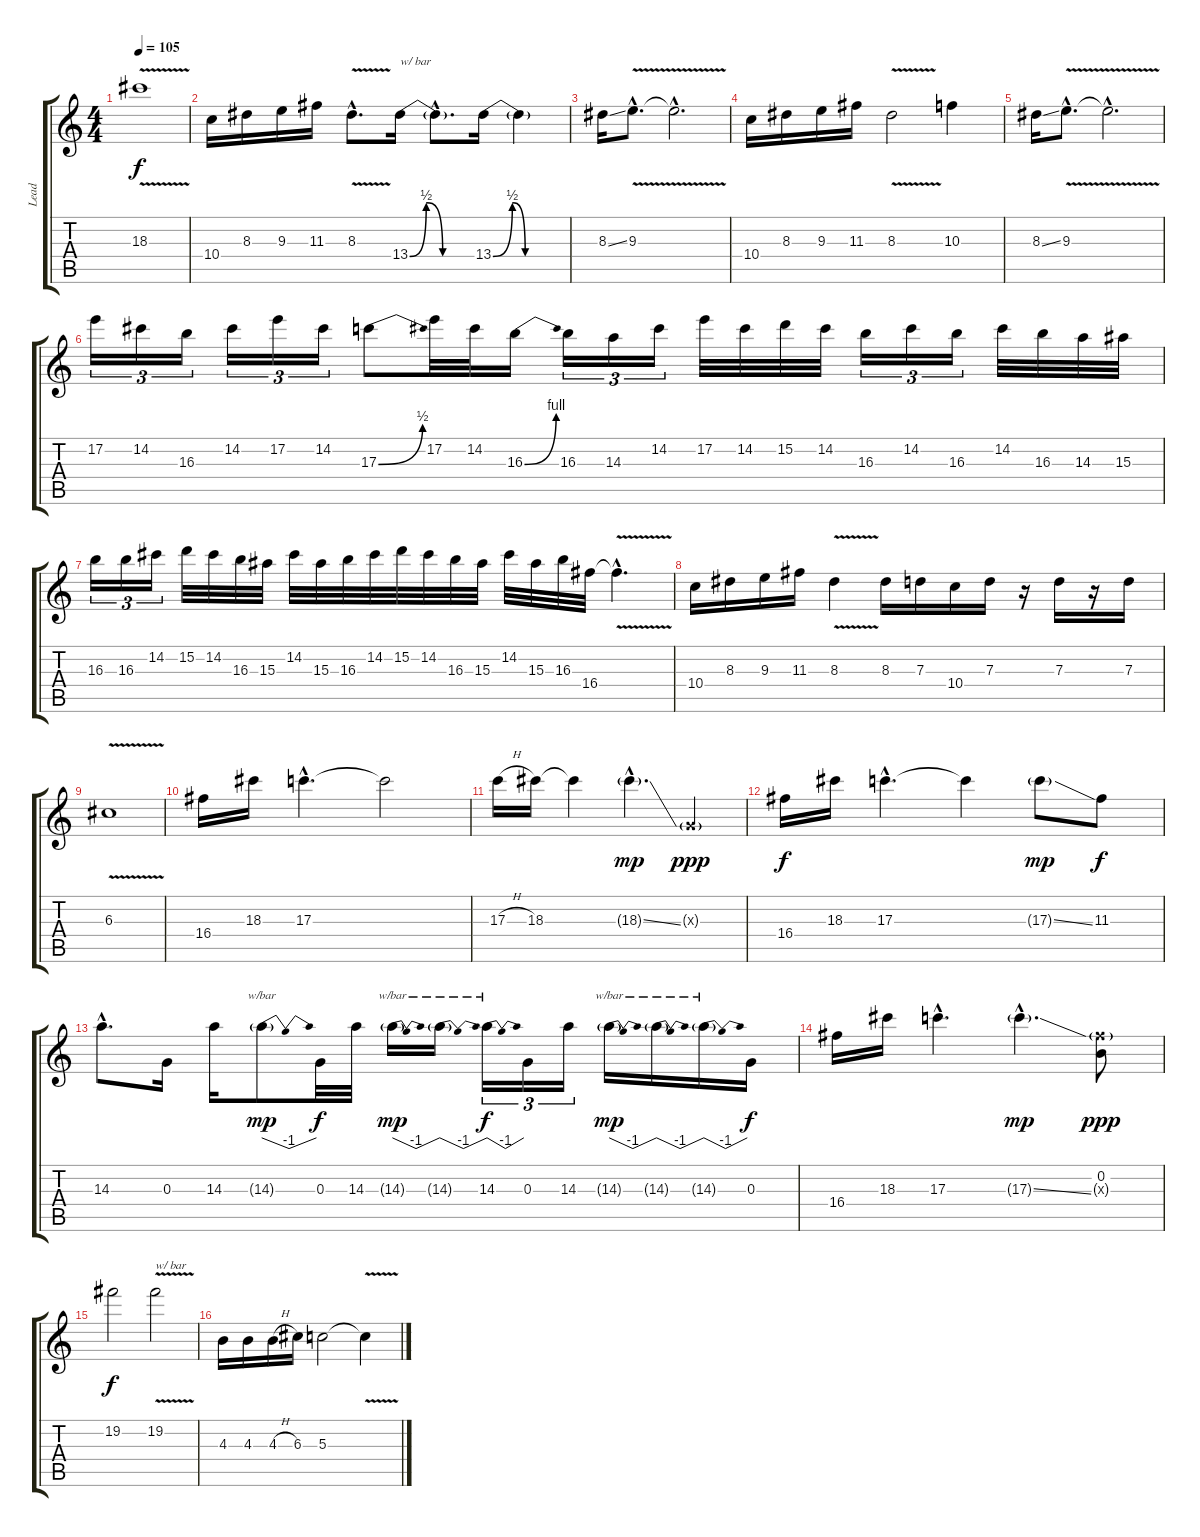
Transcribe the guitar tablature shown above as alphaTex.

\track ("Lead" "Lead") {instrument distortionguitar}
\staff {score tabs}
\tuning (E4 B3 G3 D3 A2 E2) {hide}
\ts (4 4)
\tempo 105
\clef g2
\ks c
18.3{v t}.1{dy f} |
10.4.16 8.3.16 9.3.16 11.3.16 8.3{v hac}.8{d} 13.4{be (custom 0 0 15 2 30 0 45 0 60 0)}.16{txt "w/ bar"} 13.4{hac t}.8{d} 13.4{be (custom 0 0 15 2 25 0 30 0 45 0 60 0)}.16 13.4{t}.4 |
8.3{ss}.16 9.3{v hac}.8{d} 9.3{v hac t}.2{d} |
10.4.16 8.3.16 9.3.16 11.3.16 8.3{v}.2 10.3.4 |
8.3{ss}.16 9.3{v hac}.8{d} 9.3{v hac t}.2{d} |
17.2.16{tu (3 2)} 14.2.16{tu (3 2)} 16.3.16{tu (3 2)} 14.2.16{tu (3 2)} 17.2.16{tu (3 2)} 14.2.16{tu (3 2)} 17.3{be (bend 0 0 60 2)}.8 17.2.32 14.2.32 16.3{be (bend 0 0 60 4)}.16 16.3.16{tu (3 2)} 14.3.16{tu (3 2)} 14.2.16{tu (3 2)} 17.2.32 14.2.32 15.2.32 14.2.32 16.3.16{tu (3 2)} 14.2.16{tu (3 2)} 16.3.16{tu (3 2)} 14.2.32 16.3.32 14.3.32 15.3.32 |
16.3.16{tu (3 2)} 16.3.16{tu (3 2)} 14.2.16{tu (3 2)} 15.2.32 14.2.32 16.3.32 15.3.32 14.2.32 15.3.32 16.3.32 14.2.32 15.2.32 14.2.32 16.3.32 15.3.32 14.2.32 15.3.32 16.3.32 16.4.32 16.4{v hac t}.4{d} |
10.4.16 8.3.16 9.3.16 11.3.16 8.3{v}.4 8.3.16 7.3.16 10.4.16 7.3.16 r.16 7.3.16 r.16 7.3.16 |
6.3{v}.1 |
16.4.16 18.3.16 17.3{hac}.4{d} 17.3{t}.2 |
17.3{h}.16 18.3.16 18.3{t}.4 18.3{ss g hac}.4{d dy mp} 0.3{g x}.4{dy ppp} |
16.4.16{dy f} 18.3.16 17.3{hac}.4{d} 17.3{t}.4 17.3{ss g}.8{dy mp} 11.3.8{dy f} |
14.3{hac}.8{d} 0.3.16 14.3.16 14.3{g}.8{tbe (dip default 0 0 30 -4 60 0) dy mp} 0.3.32{dy f} 14.3.32 14.3{g}.16{tbe (dip default 0 0 30 -4 60 0) dy mp} 14.3{g}.16{tbe (dip default 0 0 30 -4 60 0)} 14.3.16{tu (3 2) tbe (dip default 0 0 30 -4 60 0) dy f} 0.3.16{tu (3 2)} 14.3.16{tu (3 2)} 14.3{g}.16{tbe (dip default 0 0 30 -4 60 0) dy mp} 14.3{g}.16{tbe (dip default 0 0 30 -4 60 0)} 14.3{g}.16{tbe (dip default 0 0 30 -4 60 0)} 0.3.16{dy f} |
16.4.16 18.3.16 17.3{hac}.4{d} 17.3{ss g hac}.4{d dy mp} (0.2 11.3{g x}).8{dy ppp} |
19.2.2{dy f} 19.2{v}.2{txt "w/ bar"} |
4.3.16 4.3.16 4.3{h}.16 6.3.16 5.3.2 5.3{v t}.4
